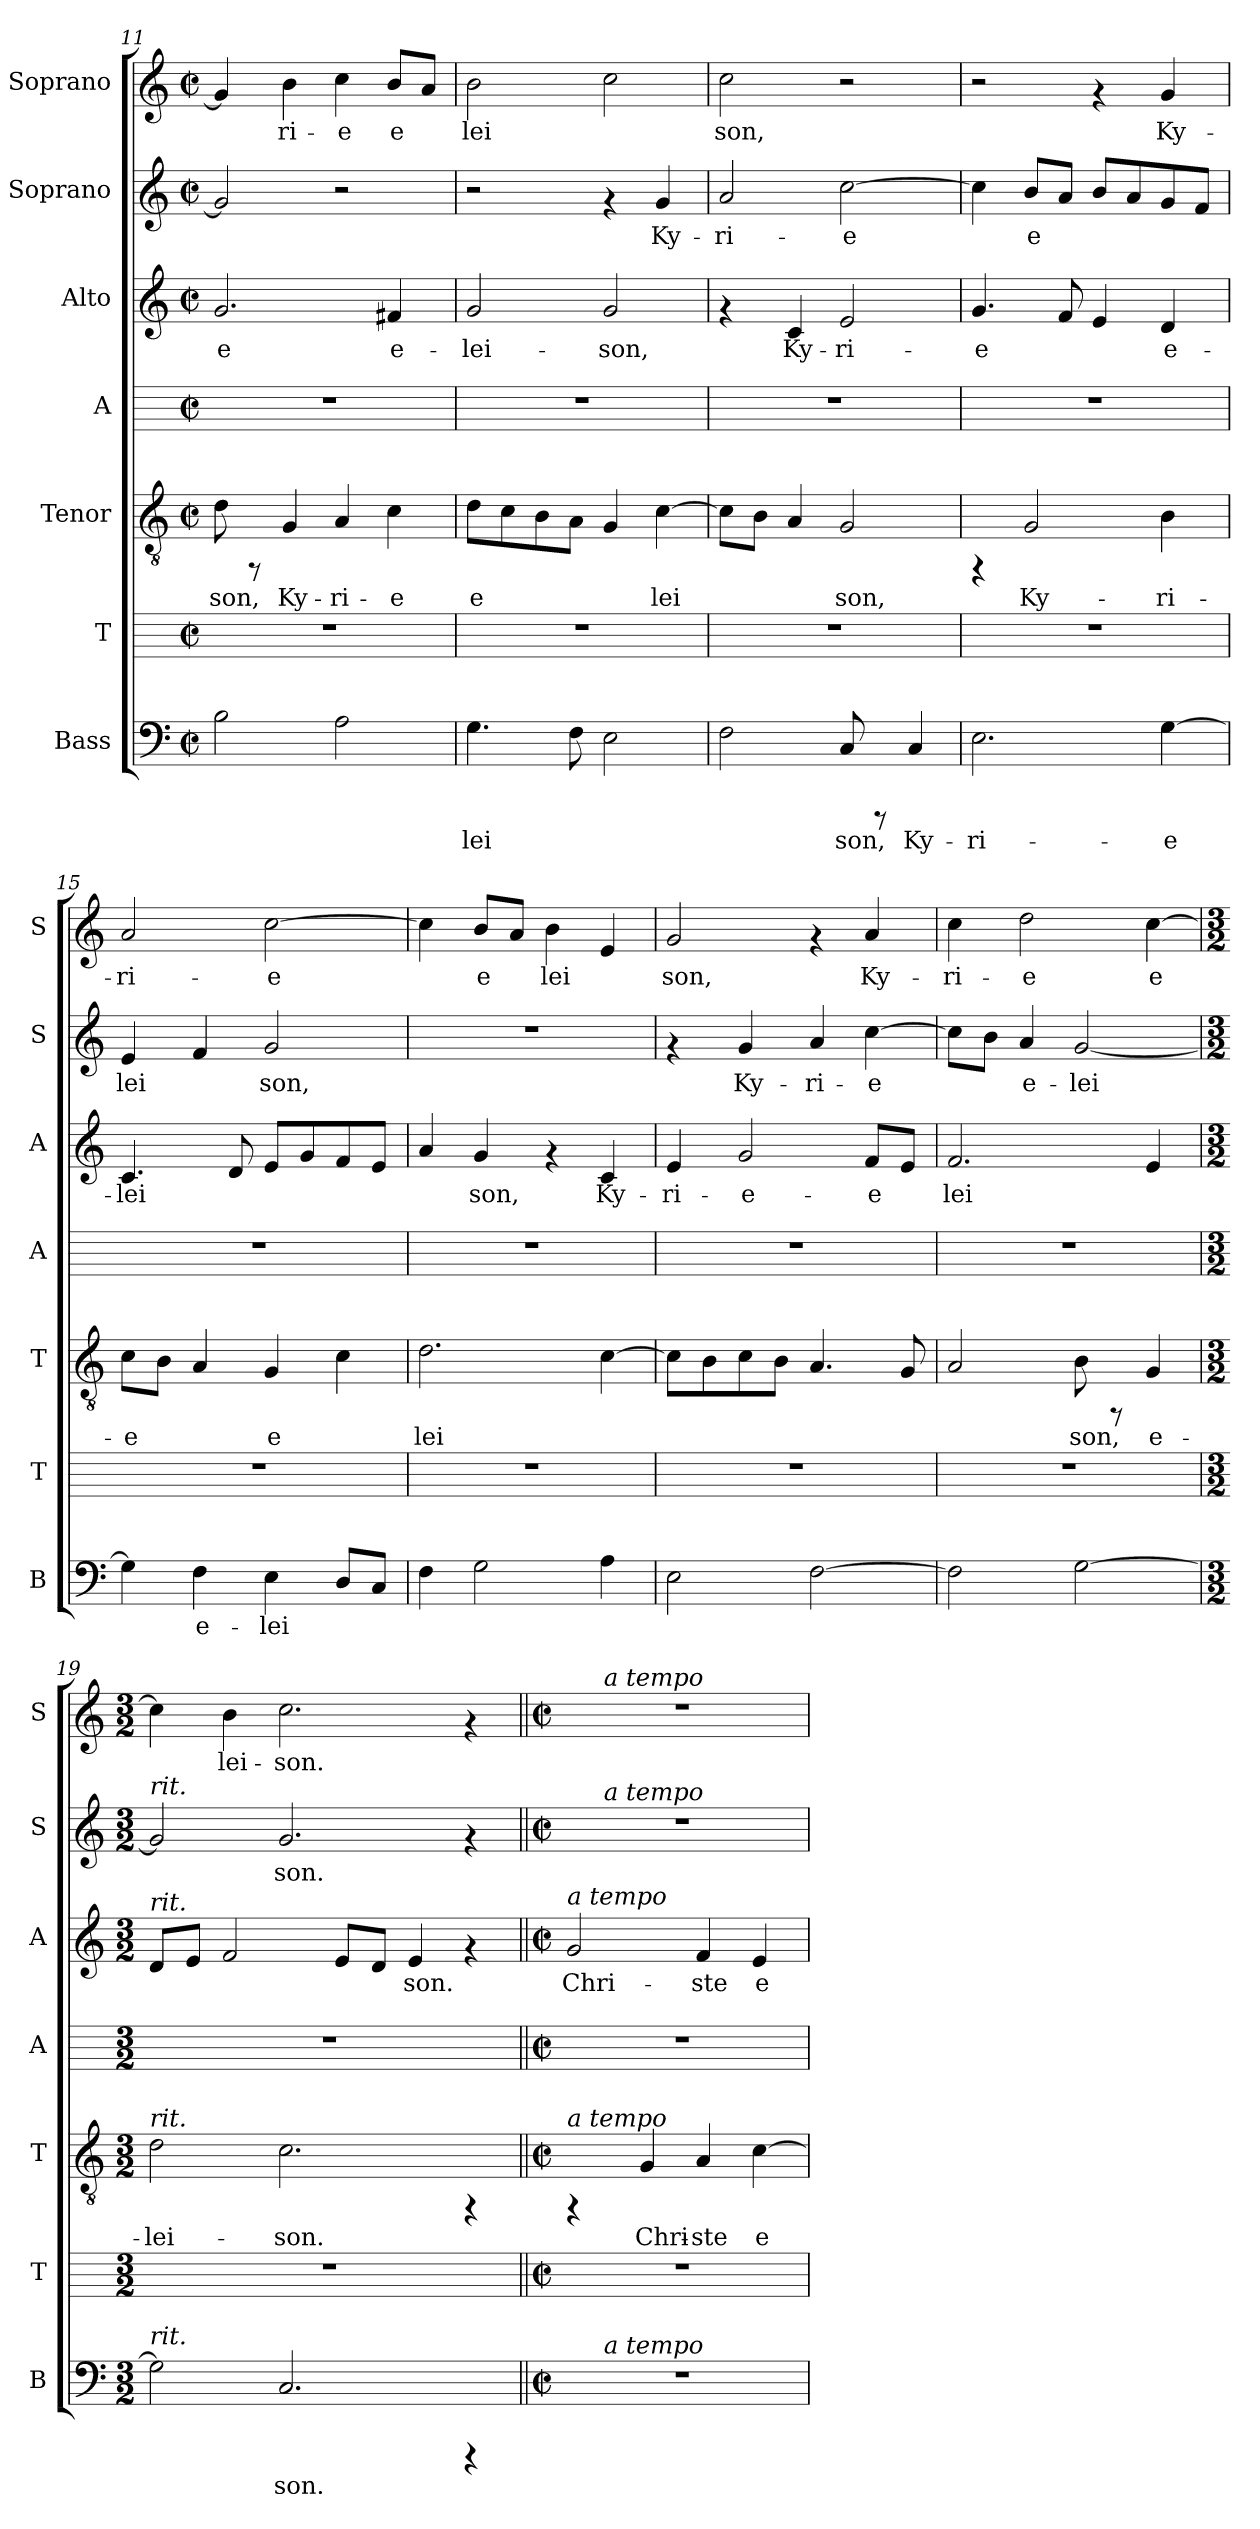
**kern	**text	**kern	**kern	**text	**kern	**kern	**text	**kern	**text	**kern	**text
*part7	*part7	*part6	*part5	*part5	*part4	*part3	*part3	*part2	*part2	*part1	*part1
*staff7	*staff7	*staff6	*staff5	*staff5	*staff4	*staff3	*staff3	*staff2	*staff2	*staff1	*staff1
*I"Bass	*	*I"T	*I"Tenor	*	*I"A	*I"Alto	*	*I"Soprano	*	*I"Soprano	*
*I'B	*	*I'T	*I'T	*	*I'A	*I'A	*	*I'S	*	*I'S	*
*clefF4	*	*	*clefGv2	*	*	*clefG2	*	*clefG2	*	*clefG2	*
*k[]	*	*k[]	*k[]	*	*k[]	*k[]	*	*k[]	*	*k[]	*
*C:	*	*C:	*C:	*	*C:	*C:	*	*C:	*	*C:	*
*M2/2	*	*M2/2	*M2/2	*	*M2/2	*M2/2	*	*M2/2	*	*M2/2	*
*met(c|)	*	*met(c|)	*met(c|)	*	*met(c|)	*met(c|)	*	*met(c|)	*	*met(c|)	*
=11	=11	=11	=11	=11	=11	=11	=11	=11	=11	=11	=11
!	!LO:LY:b:cj	!	!	!LO:LY:b:cj	!	!	!LO:LY:b:cj	!	!LO:LY:b:cj	!	!LO:LY:b:cj
2B\	--	1r	8d\	-son,	1r	2.g/	-e	2g/]	.	4g/]	--
.	.	.	8rFF	.	.	.	.	.	.	.	.
!	!	!	!	!LO:LY:b:cj	!	!	!	!	!	!	!LO:LY:b:cj
.	.	.	4G/	Ky-	.	.	.	.	.	4b\	-ri-
!	!LO:LY:b:cj	!	!	!LO:LY:b:cj	!	!	!	!	!	!	!LO:LY:b:cj
2A\	--	.	4A/	-ri-	.	.	.	2r	.	4cc\	-e
!	!	!	!	!LO:LY:b:cj	!	!	!LO:LY:b:cj	!	!	!	!LO:LY:b:cj
.	.	.	4c\	-e	.	4f#X/	e-	.	.	8b/L	e-
!	!	!	!	!	!	!	!	!	!	!	!LO:LY:b:cj
.	.	.	.	.	.	.	.	.	.	8a/J	--
=12	=12	=12	=12	=12	=12	=12	=12	=12	=12	=12	=12
!	!LO:LY:b:cj	!	!	!LO:LY:b:cj	!	!	!LO:LY:b:cj	!	!	!	!LO:LY:b:cj
4.G\	-lei-	1r	8d\L	e-	1r	2g/	-lei-	2r	.	2b\	-lei-
!	!	!	!	!LO:LY:b:cj	!	!	!	!	!	!	!
.	.	.	8c\	--	.	.	.	.	.	.	.
!	!	!	!	!LO:LY:b:cj	!	!	!	!	!	!	!
.	.	.	8B\	--	.	.	.	.	.	.	.
!	!LO:LY:b:cj	!	!	!LO:LY:b:cj	!	!	!	!	!	!	!
8F\	--	.	8A\J	--	.	.	.	.	.	.	.
!	!LO:LY:b:cj	!	!	!LO:LY:b:cj	!	!	!LO:LY:b:cj	!	!	!	!LO:LY:b:cj
2E\	--	.	4G/	--	.	2g/	-son,	4rf	.	2cc\	--
!	!	!	!	!LO:LY:b:cj	!	!	!	!	!LO:LY:b:cj	!	!
.	.	.	[>4c\	-lei-	.	.	.	4g/	Ky-	.	.
=13	=13	=13	=13	=13	=13	=13	=13	=13	=13	=13	=13
!	!LO:LY:b:cj	!	!	!LO:LY:b:cj	!	!	!	!	!LO:LY:b:cj	!	!LO:LY:b:cj
2F\	--	1r	8c\L]	--	1r	4rf	.	2a/	-ri-	2cc\	-son,
!	!	!	!	!LO:LY:b:cj	!	!	!	!	!	!	!
.	.	.	8B\J	--	.	.	.	.	.	.	.
!	!	!	!	!LO:LY:b:cj	!	!	!LO:LY:b:cj	!	!	!	!
.	.	.	4A/	--	.	4c/	Ky-	.	.	.	.
!	!LO:LY:b:cj	!	!	!LO:LY:b:cj	!	!	!LO:LY:b:cj	!	!LO:LY:b:cj	!	!
8C/	-son,	.	2G/	-son,	.	2e/	-ri-	[>2cc\	-e	2r	.
8rCCC	.	.	.	.	.	.	.	.	.	.	.
!	!LO:LY:b:cj	!	!	!	!	!	!	!	!	!	!
4C/	Ky-	.	.	.	.	.	.	.	.	.	.
!!LO:PB:g=z
=14	=14	=14	=14	=14	=14	=14	=14	=14	=14	=14	=14
!	!LO:LY:b:cj	!	!	!	!	!	!LO:LY:b:cj	!	!LO:LY:b:cj	!	!
2.E\	-ri-	1r	4rFF	.	1r	4.g/	-e	4cc\]	.	2r	.
!	!	!	!	!LO:LY:b:cj	!	!	!	!	!LO:LY:b:cj	!	!
.	.	.	2G/	Ky-	.	.	.	8b/L	e-	.	.
!	!	!	!	!	!	!	!LO:LY:b:cj	!	!LO:LY:b:cj	!	!
.	.	.	.	.	.	8f/	.	8a/J	--	.	.
!	!	!	!	!	!	!	!LO:LY:b:cj	!	!LO:LY:b:cj	!	!
.	.	.	.	.	.	4e/	.	8b/L	--	4rf	.
!	!	!	!	!	!	!	!	!	!LO:LY:b:cj	!	!
.	.	.	.	.	.	.	.	8a/	--	.	.
!	!LO:LY:b:cj	!	!	!LO:LY:b:cj	!	!	!LO:LY:b:cj	!	!LO:LY:b:cj	!	!LO:LY:b:cj
[>4G\	-e	.	4B\	-ri-	.	4d/	e-	8g/	--	4g/	Ky-
!	!	!	!	!	!	!	!	!	!LO:LY:b:cj	!	!
.	.	.	.	.	.	.	.	8f/J	--	.	.
=15	=15	=15	=15	=15	=15	=15	=15	=15	=15	=15	=15
!	!LO:LY:b:cj	!	!	!LO:LY:b:cj	!	!	!LO:LY:b:cj	!	!LO:LY:b:cj	!	!LO:LY:b:cj
4G\]	.	1r	8c\L	-e	1r	4.c/	-lei-	4e/	-lei-	2a/	-ri-
!	!	!	!	!LO:LY:b:cj	!	!	!	!	!	!	!
.	.	.	8B\J	.	.	.	.	.	.	.	.
!	!LO:LY:b:cj	!	!	!LO:LY:b:cj	!	!	!	!	!LO:LY:b:cj	!	!
4F\	e-	.	4A/	.	.	.	.	4f/	--	.	.
!	!	!	!	!	!	!	!LO:LY:b:cj	!	!	!	!
.	.	.	.	.	.	8d/	--	.	.	.	.
!	!LO:LY:b:cj	!	!	!LO:LY:b:cj	!	!	!LO:LY:b:cj	!	!LO:LY:b:cj	!	!LO:LY:b:cj
4E\	-lei-	.	4G/	e-	.	8e/L	--	2g/	-son,	[>2cc\	-e
!	!	!	!	!	!	!	!LO:LY:b:cj	!	!	!	!
.	.	.	.	.	.	8g/	--	.	.	.	.
!	!LO:LY:b:cj	!	!	!LO:LY:b:cj	!	!	!LO:LY:b:cj	!	!	!	!
8D/L	--	.	4c\	--	.	8f/	--	.	.	.	.
!	!LO:LY:b:cj	!	!	!	!	!	!LO:LY:b:cj	!	!	!	!
8C/J	--	.	.	.	.	8e/J	--	.	.	.	.
=16	=16	=16	=16	=16	=16	=16	=16	=16	=16	=16	=16
!	!LO:LY:b:cj	!	!	!LO:LY:b:cj	!	!	!LO:LY:b:cj	!	!	!	!LO:LY:b:cj
4F\	--	1r	2.d\	-lei-	1r	4a/	--	1r	.	4cc\]	.
!	!LO:LY:b:cj	!	!	!	!	!	!LO:LY:b:cj	!	!	!	!LO:LY:b:cj
2G\	--	.	.	.	.	4g/	-son,	.	.	8b/L	e-
!	!	!	!	!	!	!	!	!	!	!	!LO:LY:b:cj
.	.	.	.	.	.	.	.	.	.	8a/J	--
!	!	!	!	!	!	!	!	!	!	!	!LO:LY:b:cj
.	.	.	.	.	.	4rf	.	.	.	4b\	-lei-
!	!LO:LY:b:cj	!	!	!LO:LY:b:cj	!	!	!LO:LY:b:cj	!	!	!	!LO:LY:b:cj
4A\	--	.	[>4c\	--	.	4c/	Ky-	.	.	4e/	--
=17	=17	=17	=17	=17	=17	=17	=17	=17	=17	=17	=17
!	!LO:LY:b:cj	!	!	!LO:LY:b:cj	!	!	!LO:LY:b:cj	!	!	!	!LO:LY:b:cj
2E\	--	1r	8c\L]	--	1r	4e/	-ri-	4rf	.	2g/	-son,
!	!	!	!	!LO:LY:b:cj	!	!	!	!	!	!	!
.	.	.	8B\	--	.	.	.	.	.	.	.
!	!	!	!	!LO:LY:b:cj	!	!	!LO:LY:b:cj	!	!LO:LY:b:cj	!	!
.	.	.	8c\	--	.	2g/	-e-	4g/	Ky-	.	.
!	!	!	!	!LO:LY:b:cj	!	!	!	!	!	!	!
.	.	.	8B\J	--	.	.	.	.	.	.	.
!	!LO:LY:b:cj	!	!	!LO:LY:b:cj	!	!	!	!	!LO:LY:b:cj	!	!
[>2F\	--	.	4.A/	--	.	.	.	4a/	-ri-	4rf	.
!	!	!	!	!	!	!	!LO:LY:b:cj	!	!LO:LY:b:cj	!	!LO:LY:b:cj
.	.	.	.	.	.	8f/L	-e-	[>4cc\	-e	4a/	Ky-
!	!	!	!	!LO:LY:b:cj	!	!	!LO:LY:b:cj	!	!	!	!
.	.	.	8G/	--	.	8e/J	--	.	.	.	.
=18	=18	=18	=18	=18	=18	=18	=18	=18	=18	=18	=18
!	!LO:LY:b:cj	!	!	!LO:LY:b:cj	!	!	!LO:LY:b:cj	!	!LO:LY:b:cj	!	!LO:LY:b:cj
2F\]	--	1r	2A/	--	1r	2.f/	-lei-	8cc\L]	.	4cc\	-ri-
!	!	!	!	!	!	!	!	!	!LO:LY:b:cj	!	!
.	.	.	.	.	.	.	.	8b\J	.	.	.
!	!	!	!	!	!	!	!	!	!LO:LY:b:cj	!	!LO:LY:b:cj
.	.	.	.	.	.	.	.	4a/	e-	2dd\	-e
!	!LO:LY:b:cj	!	!	!LO:LY:b:cj	!	!	!	!	!LO:LY:b:cj	!	!
[>2G\	--	.	8B\	-son,	.	.	.	[<2g/	-lei-	.	.
.	.	.	8rFF	.	.	.	.	.	.	.	.
!	!	!	!	!LO:LY:b:cj	!	!	!LO:LY:b:cj	!	!	!	!LO:LY:b:cj
.	.	.	4G/	e-	.	4e/	--	.	.	[>4cc\	e-
=19	=19	=19	=19	=19	=19	=19	=19	=19	=19	=19	=19
*M3/2	*	*M3/2	*M3/2	*	*M3/2	*M3/2	*	*M3/2	*	*M3/2	*
!	!	!	!	!	!	!	!	!LO:TX:a:i:t=rit.	!	!	!
!	!	!	!	!	!	!LO:TX:a:i:t=rit.	!	!	!	!	!
!	!	!	!LO:TX:a:i:t=rit.	!	!	!	!	!	!	!	!
!LO:TX:a:i:t=rit.	!	!	!	!	!	!	!	!	!	!	!
!	!LO:LY:b:cj	!	!	!LO:LY:b:cj	!	!	!LO:LY:b:cj	!	!LO:LY:b:cj	!	!LO:LY:b:cj
2G\]	--	1.r	2d\	-lei-	1.r	8d/L	--	2g/]	--	4cc\]	--
!	!	!	!	!	!	!	!LO:LY:b:cj	!	!	!	!
.	.	.	.	.	.	8e/J	--	.	.	.	.
!	!	!	!	!	!	!	!LO:LY:b:cj	!	!	!	!LO:LY:b:cj
.	.	.	.	.	.	2f/	--	.	.	4b\	-lei-
!	!LO:LY:b:cj	!	!	!LO:LY:b:cj	!	!	!	!	!LO:LY:b:cj	!	!LO:LY:b:cj
2.C/	-son.	.	2.c\	-son.	.	.	.	2.g/	-son.	2.cc\	-son.
!	!	!	!	!	!	!	!LO:LY:b:cj	!	!	!	!
.	.	.	.	.	.	8e/L	--	.	.	.	.
!	!	!	!	!	!	!	!LO:LY:b:cj	!	!	!	!
.	.	.	.	.	.	8d/J	--	.	.	.	.
!	!	!	!	!	!	!	!LO:LY:b:cj	!	!	!	!
.	.	.	.	.	.	4e/	-son.	.	.	.	.
4rCCC	.	.	4rFF	.	.	4rf	.	4rf	.	4rf	.
!!LO:LB:g=z
=20||	=20||	=20||	=20||	=20||	=20||	=20||	=20||	=20||	=20||	=20||	=20||
*M2/2	*	*M2/2	*M2/2	*	*M2/2	*M2/2	*	*M2/2	*	*M2/2	*
*met(c|)	*	*met(c|)	*met(c|)	*	*met(c|)	*met(c|)	*	*met(c|)	*	*met(c|)	*
!	!	!	!	!	!	!LO:TX:a:i:t=a tempo	!	!	!	!	!
!	!	!	!LO:TX:a:i:t=a tempo	!	!	!	!	!	!	!	!
!	!	!	!	!	!	!	!LO:LY:b:cj	!	!	!	!
*^	*	*	*	*	*	*	*	*^	*	*^	*
1r	8ryy	.	1r	4rFF	.	1r	2g/	Chri-	1r	8ryy	.	1r	8ryy	.
!	!	!	!	!	!	!	!	!	!	!	!	!	!LO:TX:a:i:t=a tempo	!
!	!	!	!	!	!	!	!	!	!	!LO:TX:a:i:t=a tempo	!	!	!	!
!	!LO:TX:a:i:t=a tempo	!	!	!	!	!	!	!	!	!	!	!	!	!
.	2..ryy	.	.	.	.	.	.	.	.	2..ryy	.	.	2..ryy	.
!	!	!	!	!	!LO:LY:b:cj	!	!	!	!	!	!	!	!	!
.	.	.	.	4G/	Chri-	.	.	.	.	.	.	.	.	.
!	!	!	!	!	!LO:LY:b:cj	!	!	!LO:LY:b:cj	!	!	!	!	!	!
.	.	.	.	4A/	-ste	.	4f/	-ste	.	.	.	.	.	.
!	!	!	!	!	!LO:LY:b:cj	!	!	!LO:LY:b:cj	!	!	!	!	!	!
.	.	.	.	[>4c\	e-	.	4e/	e-	.	.	.	.	.	.
*	*	*	*	*	*	*	*	*	*v	*v	*	*	*	*
*v	*v	*	*	*	*	*	*	*	*	*	*v	*v	*
=	=	=	=	=	=	=	=	=	=	=	=
*-	*-	*-	*-	*-	*-	*-	*-	*-	*-	*-	*-
